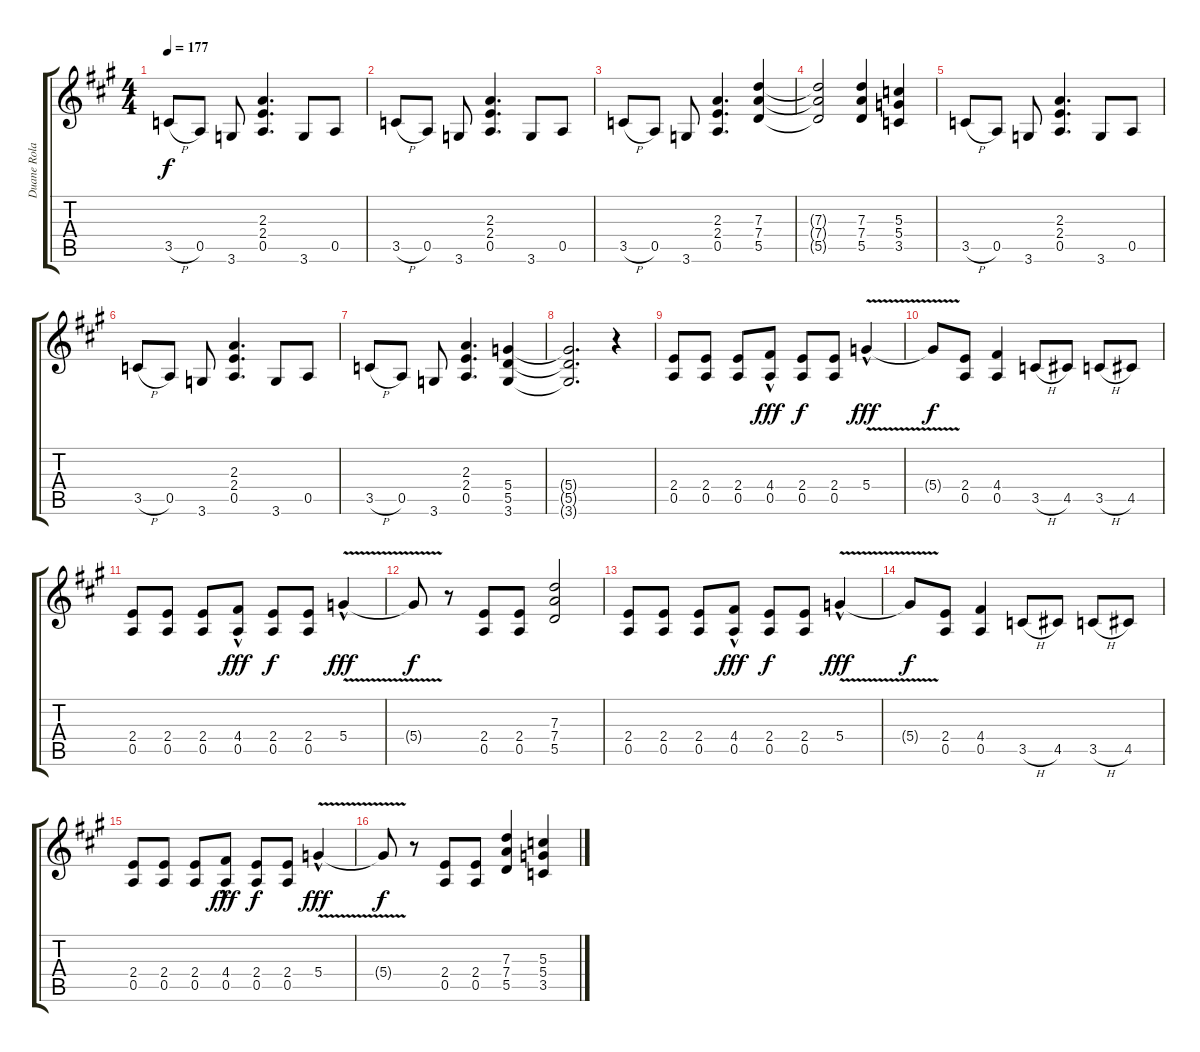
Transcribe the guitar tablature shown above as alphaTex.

\track ("Duane Roland Guitar" "Duane Rola") {instrument overdrivenguitar}
\staff {score tabs}
\tuning (E4 B3 G3 D3 A2 E2) {hide}
\ts (4 4)
\tempo 177
\clef g2
\ks a
3.5{h}.8{dy f} 0.5.8 3.6.8 (2.3 2.4 0.5).4{d} 3.6.8 0.5.8 |
3.5{h}.8 0.5.8 3.6.8 (2.3 2.4 0.5).4{d} 3.6.8 0.5.8 |
3.5{h}.8 0.5.8 3.6.8 (2.3 2.4 0.5).4{d} (7.3 7.4 5.5).4 |
(7.3{t} 7.4{t} 5.5{t}).2 (7.3 7.4 5.5).4 (5.3 5.4 3.5).4 |
3.5{h}.8 0.5.8 3.6.8 (2.3 2.4 0.5).4{d} 3.6.8 0.5.8 |
3.5{h}.8 0.5.8 3.6.8 (2.3 2.4 0.5).4{d} 3.6.8 0.5.8 |
3.5{h}.8 0.5.8 3.6.8 (2.3 2.4 0.5).4{d} (5.4 5.5 3.6).4 |
(5.4{t} 5.5{t} 3.6{t}).2{d} r.4 |
(2.4 0.5).8{volume 14 balance 8} (2.4 0.5).8 (2.4 0.5).8 (4.4{hac} 0.5).8{dy fff} (2.4 0.5).8{dy f} (2.4 0.5).8 5.4{v hac}.4{dy fff} |
5.4{t}.8{dy f} (2.4 0.5).8 (4.4 0.5).4 3.5{h}.8 4.5.8 3.5{h}.8 4.5.8 |
(2.4 0.5).8 (2.4 0.5).8 (2.4 0.5).8 (4.4{hac} 0.5).8{dy fff} (2.4 0.5).8{dy f} (2.4 0.5).8 5.4{v hac}.4{dy fff} |
5.4{t}.8{dy f} r.8 (2.4 0.5).8 (2.4 0.5).8 (7.3 7.4 5.5).2 |
(2.4 0.5).8{volume 10} (2.4 0.5).8 (2.4 0.5).8 (4.4{hac} 0.5).8{dy fff} (2.4 0.5).8{dy f} (2.4 0.5).8 5.4{v hac}.4{dy fff} |
5.4{t}.8{dy f} (2.4 0.5).8 (4.4 0.5).4 3.5{h}.8 4.5.8 3.5{h}.8 4.5.8 |
(2.4 0.5).8 (2.4 0.5).8 (2.4 0.5).8 (4.4{hac} 0.5).8{dy fff} (2.4 0.5).8{dy f} (2.4 0.5).8 5.4{v hac}.4{dy fff} |
5.4{t}.8{dy f} r.8 (2.4 0.5).8 (2.4 0.5).8 (7.3 7.4 5.5).4 (5.3 5.4 3.5).4
